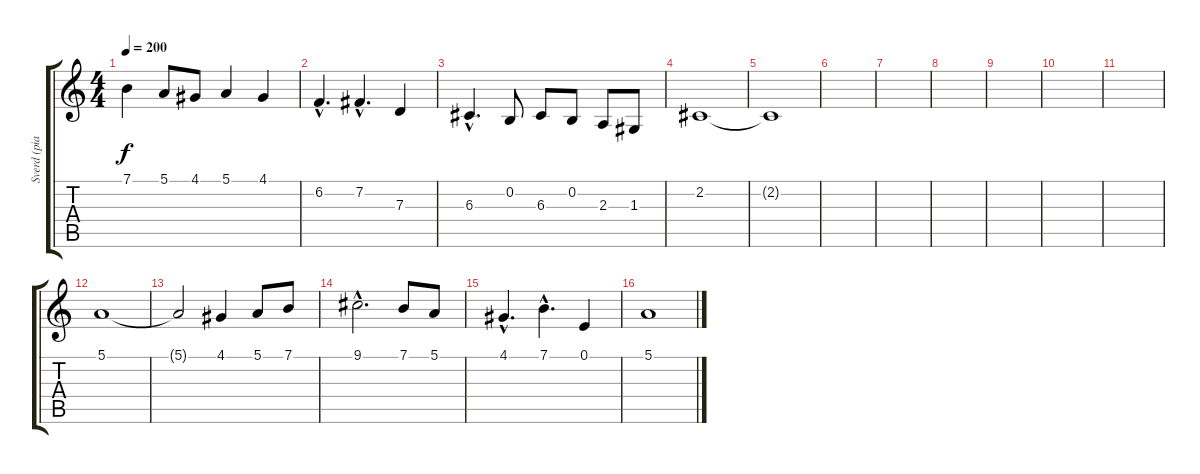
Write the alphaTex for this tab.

\track ("Sverd (piano/lead)" "Sverd (pia") {instrument electricgrandpiano}
\staff {score tabs}
\tuning (E4 B3 G3 D3 A2 E2) {hide}
\ts (4 4)
\tempo 200
\clef g2
\ks c
7.1.4{dy f instrument synthbrass1} 5.1.8 4.1.8 5.1.4 4.1.4 |
6.2{hac}.4{d instrument synthbrass1} 7.2{hac}.4{d} 7.3.4 |
6.3{hac}.4{d instrument synthbrass1} 0.2.8 6.3.8 0.2.8 2.3.8 1.3.8 |
2.2.1{volume 0 instrument synthbrass1} |
2.2{t}.1 |
|
|
|
|
|
|
5.1.1{volume 13 instrument synthbrass1} |
5.1{t}.2{instrument synthbrass1} 4.1.4 5.1.8 7.1.8 |
9.1{hac}.2{d instrument synthbrass1} 7.1.8 5.1.8 |
4.1{hac}.4{d instrument synthbrass1} 7.1{hac}.4{d} 0.1.4 |
5.1.1{instrument synthbrass1}
